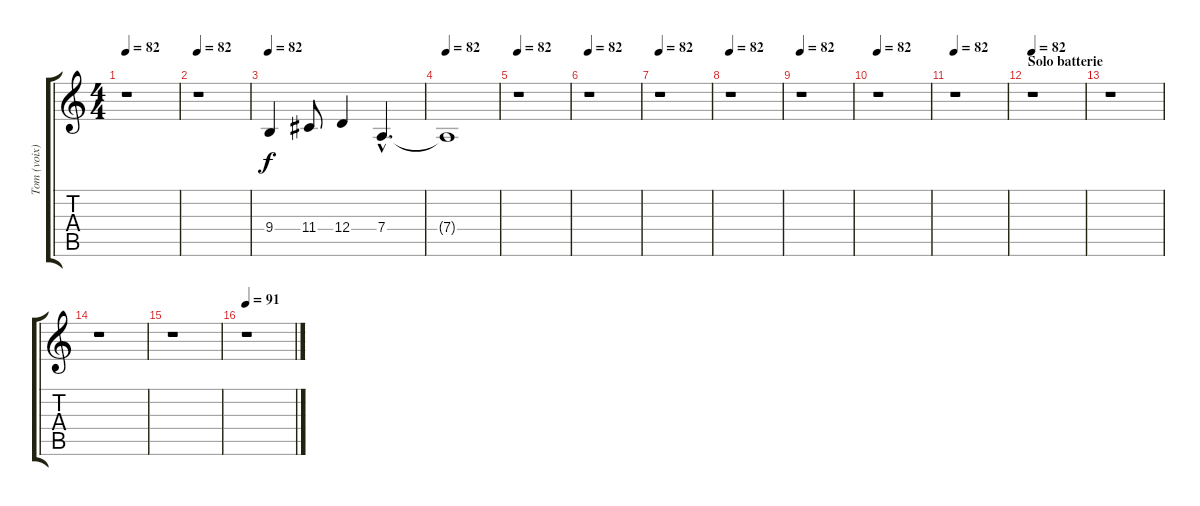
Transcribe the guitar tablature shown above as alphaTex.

\track ("Tom (voix)" "Tom (voix)") {instrument lead2sawtooth}
\staff {score tabs}
\tuning (E4 B3 G3 D3 A2 E2) {hide}
\ts (4 4)
\tempo 82
\clef g2
\ks c
r.1{dy f} |
\tempo 82
r.1 |
\tempo 82
9.4.4 11.4.8 12.4.4 7.4{hac}.4{d} |
\tempo 82
7.4{t}.1 |
\tempo 82
r.1 |
\tempo 82
r.1 |
\tempo 82
r.1 |
\tempo 82
r.1 |
\tempo 82
r.1 |
\tempo 82
r.1 |
\tempo 82
r.1 |
\section ("" "Solo batterie")
\tempo 82
r.1 |
r.1 |
r.1 |
r.1 |
\tempo 91
r.1{volume 16}
